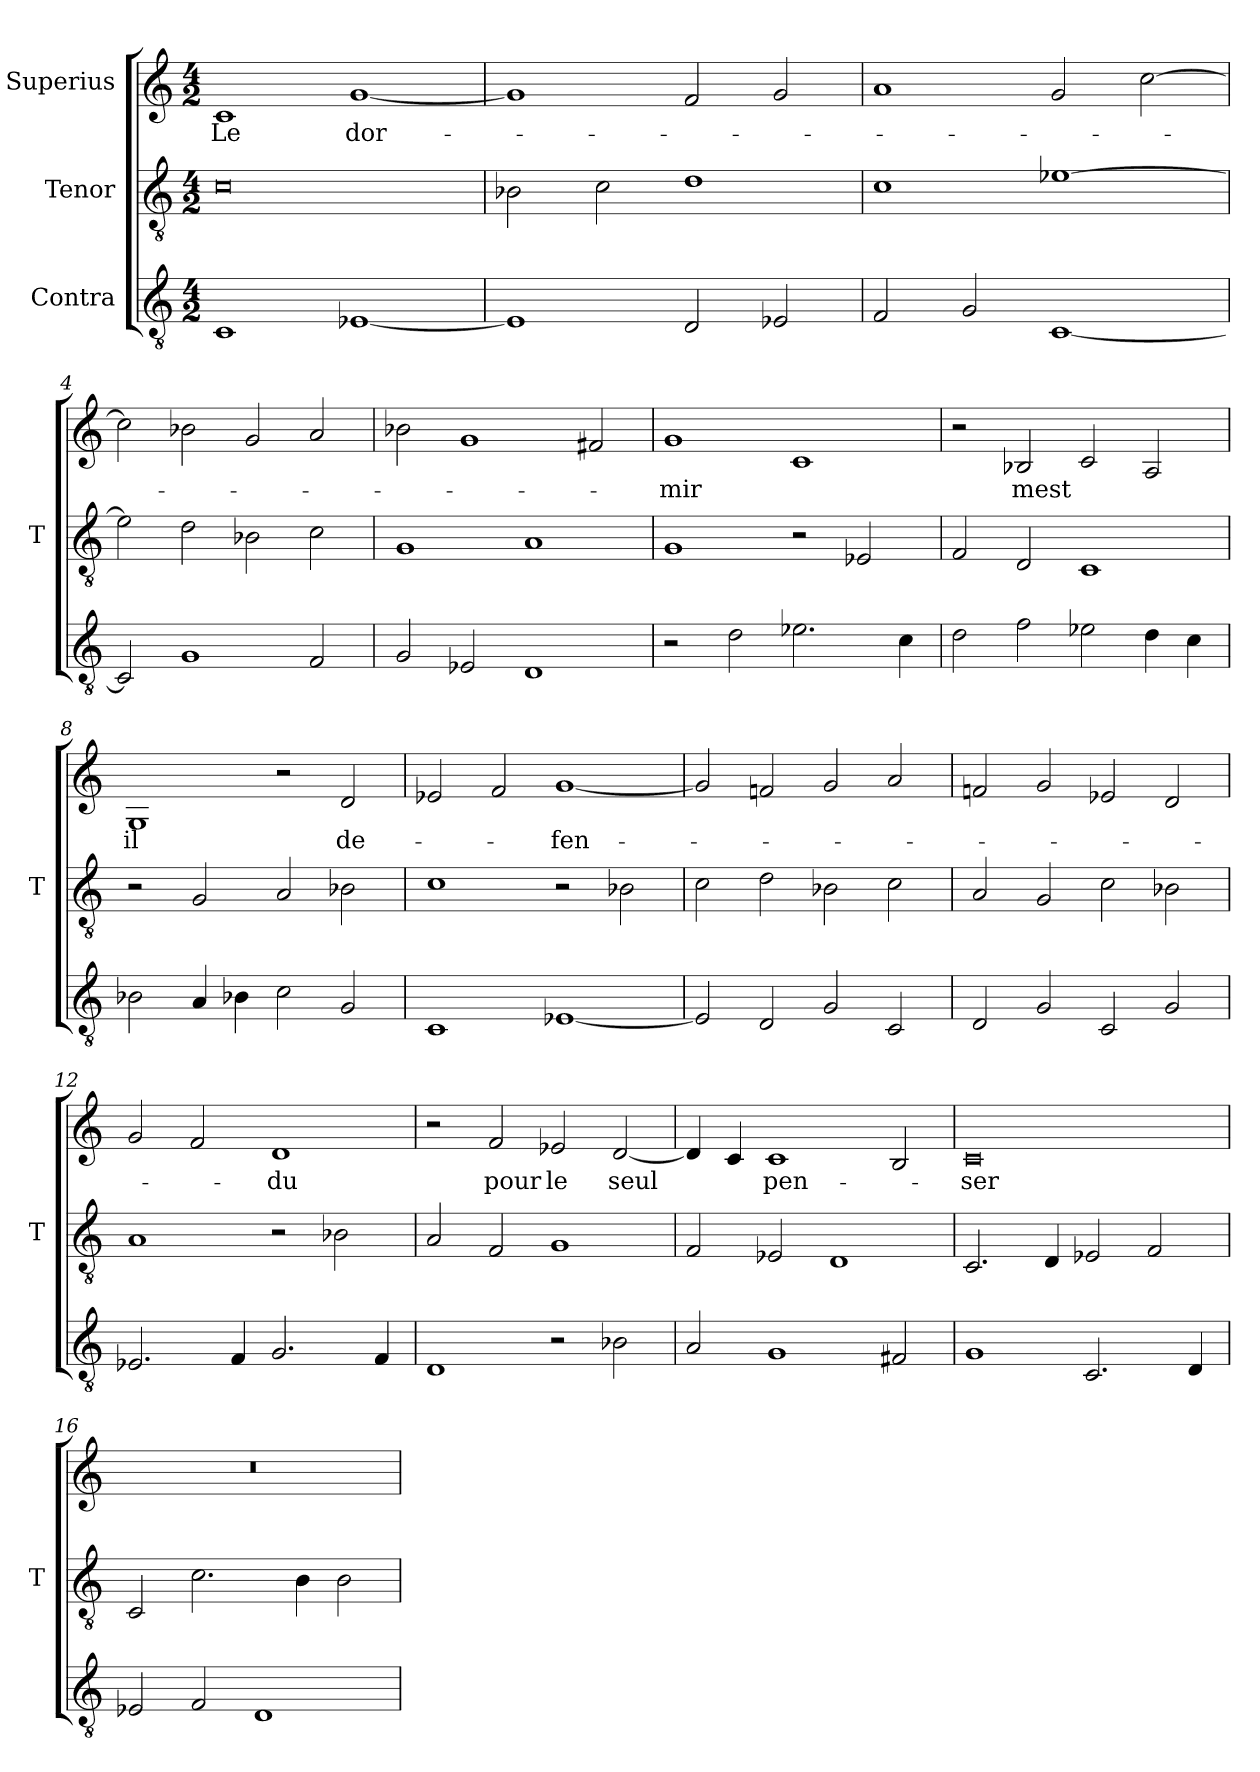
**kern	**kern	**kern	**text
*part3	*part2	*part1	*part1
*staff3	*staff2	*staff1	*staff1
*I"Contra	*I"Tenor	*I"Superius	*
*	*I'T	*	*
*clefGv2	*clefGv2	*clefG2	*
*M4/2	*M4/2	*M4/2	*
=1	=1	=1	=1
1C	0c	1c	-Le
[1E-X	.	[1g	dor-
=2	=2	=2	=2
1E-]	2B-X	1g]	.
.	2c	.	.
2D	1d	2f	.
2E-X	.	2g	.
=3	=3	=3	=3
2F	1c	1a	.
2G	.	.	.
[1C	[1e-X	2g	.
.	.	[2cc	.
=4	=4	=4	=4
2C]	2e-]	2cc]	.
1G	2d	2b-X	.
.	2B-X	2g	.
2F	2c	2a	.
=5	=5	=5	=5
2G	1G	2b-X	.
2E-X	.	1g	.
1D	1A	.	.
.	.	2f#X	.
=6	=6	=6	=6
2r	1G	1g	-mir
2d	.	.	.
2.e-X	2r	1c	.
.	2E-X	.	.
4c	.	.	.
=7	=7	=7	=7
2d	2F	2r	.
2f	2D	2B-X	-mest
2e-X	1C	2c	.
4d	.	2A	.
4c	.	.	.
=8	=8	=8	=8
2B-X	2r	1G	-il
4A	2G	.	.
4B-X	.	.	.
2c	2A	2r	.
2G	2B-X	2d	de-
=9	=9	=9	=9
1C	1c	2e-X	.
.	.	2f	.
[1E-X	2r	[1g	-fen-
.	2B-X	.	.
=10	=10	=10	=10
2E-]	2c	2g]	.
2D	2d	2fn	.
2G	2B-X	2g	.
2C	2c	2a	.
=11	=11	=11	=11
2D	2A	2fn	.
2G	2G	2g	.
2C	2c	2e-X	.
2G	2B-X	2d	.
=12	=12	=12	=12
2.E-X	1A	2g	.
.	.	2f	.
4F	.	.	.
2.G	2r	1d	-du
.	2B-X	.	.
4F	.	.	.
=13	=13	=13	=13
1D	2A	2r	.
.	2F	2f	-pour
2r	1G	2e-X	-le
2B-X	.	[2d	-seul
=14	=14	=14	=14
2A	2F	4d]	.
.	.	4c	.
1G	2E-X	1c	pen-
.	1D	.	.
2F#X	.	2B	.
=15	=15	=15	=15
1G	2.C	0c	-ser
.	4D	.	.
2.C	2E-X	.	.
.	2F	.	.
4D	.	.	.
=16	=16	=16	=16
2E-X	2C	0r	.
2F	2.c	.	.
1D	.	.	.
.	4B	.	.
.	2B	.	.
=	=	=	=
*-	*-	*-	*-
